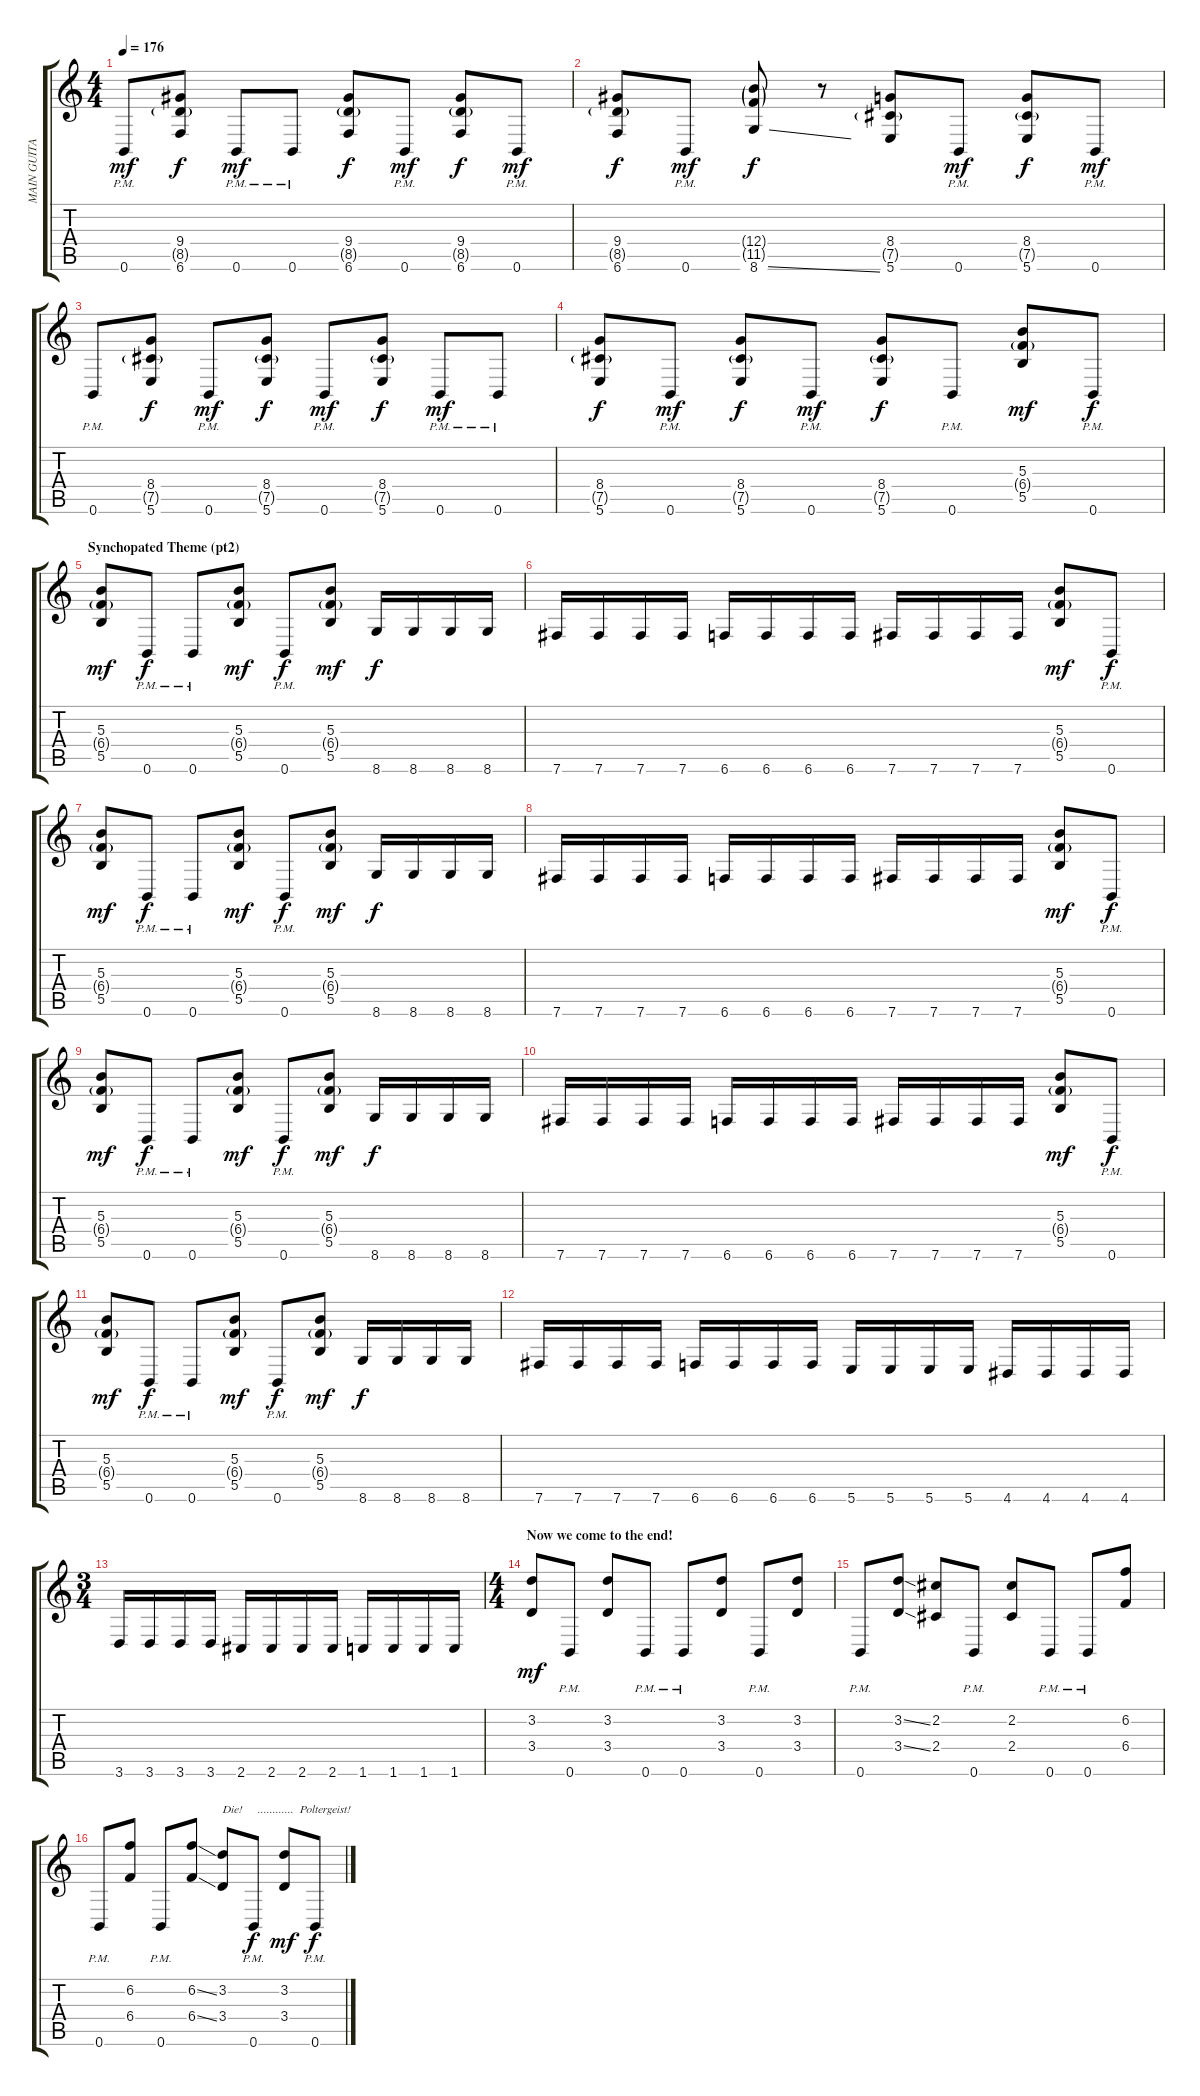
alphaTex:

\track ("MAIN GUITAR" "MAIN GUITA") {instrument distortionguitar}
\staff {score tabs}
\tuning (Eb4 B3 Gb3 B2 Gb2 B1) {hide}
\ts (4 4)
\tempo 176
\clef g2
\ks c
0.6{pm}.8{dy mf} (9.4 8.5{g} 6.6).8{dy f} 0.6{pm}.8{dy mf} 0.6{pm}.8 (9.4 8.5{g} 6.6).8{dy f} 0.6{pm}.8{dy mf} (9.4 8.5{g} 6.6).8{dy f} 0.6{pm}.8{dy mf} |
(9.4 8.5{g} 6.6).8{dy f} 0.6{pm}.8{dy mf} (12.4{g} 11.5{g} 8.6{ss}).8{dy f} r.8 (8.4 7.5{g} 5.6).8 0.6{pm}.8{dy mf} (8.4 7.5{g} 5.6).8{dy f} 0.6{pm}.8{dy mf} |
0.6{pm}.8 (8.4 7.5{g} 5.6).8{dy f} 0.6{pm}.8{dy mf} (8.4 7.5{g} 5.6).8{dy f} 0.6{pm}.8{dy mf} (8.4 7.5{g} 5.6).8{dy f} 0.6{pm}.8{dy mf} 0.6{pm}.8 |
(8.4 7.5{g} 5.6).8{dy f} 0.6{pm}.8{dy mf} (8.4 7.5{g} 5.6).8{dy f} 0.6{pm}.8{dy mf} (8.4 7.5{g} 5.6).8{dy f} 0.6{pm}.8 (5.3 6.4{g} 5.5).8{dy mf} 0.6{pm}.8{dy f} |
\section ("" "Synchopated Theme (pt2)")
(5.3 6.4{g} 5.5).8{dy mf} 0.6{pm}.8{dy f} 0.6{pm}.8 (5.3 6.4{g} 5.5).8{dy mf} 0.6{pm}.8{dy f} (5.3 6.4{g} 5.5).8{dy mf} 8.6.16{dy f} 8.6.16 8.6.16 8.6.16 |
7.6.16 7.6.16 7.6.16 7.6.16 6.6.16 6.6.16 6.6.16 6.6.16 7.6.16 7.6.16 7.6.16 7.6.16 (5.3 6.4{g} 5.5).8{dy mf} 0.6{pm}.8{dy f} |
(5.3 6.4{g} 5.5).8{dy mf} 0.6{pm}.8{dy f} 0.6{pm}.8 (5.3 6.4{g} 5.5).8{dy mf} 0.6{pm}.8{dy f} (5.3 6.4{g} 5.5).8{dy mf} 8.6.16{dy f} 8.6.16 8.6.16 8.6.16 |
7.6.16 7.6.16 7.6.16 7.6.16 6.6.16 6.6.16 6.6.16 6.6.16 7.6.16 7.6.16 7.6.16 7.6.16 (5.3 6.4{g} 5.5).8{dy mf} 0.6{pm}.8{dy f} |
(5.3 6.4{g} 5.5).8{dy mf} 0.6{pm}.8{dy f} 0.6{pm}.8 (5.3 6.4{g} 5.5).8{dy mf} 0.6{pm}.8{dy f} (5.3 6.4{g} 5.5).8{dy mf} 8.6.16{dy f} 8.6.16 8.6.16 8.6.16 |
7.6.16 7.6.16 7.6.16 7.6.16 6.6.16 6.6.16 6.6.16 6.6.16 7.6.16 7.6.16 7.6.16 7.6.16 (5.3 6.4{g} 5.5).8{dy mf} 0.6{pm}.8{dy f} |
(5.3 6.4{g} 5.5).8{dy mf} 0.6{pm}.8{dy f} 0.6{pm}.8 (5.3 6.4{g} 5.5).8{dy mf} 0.6{pm}.8{dy f} (5.3 6.4{g} 5.5).8{dy mf} 8.6.16{dy f} 8.6.16 8.6.16 8.6.16 |
7.6.16 7.6.16 7.6.16 7.6.16 6.6.16 6.6.16 6.6.16 6.6.16 5.6.16 5.6.16 5.6.16 5.6.16 4.6.16 4.6.16 4.6.16 4.6.16 |
\ts (3 4)
3.6.16 3.6.16 3.6.16 3.6.16 2.6.16 2.6.16 2.6.16 2.6.16 1.6.16 1.6.16 1.6.16 1.6.16 |
\ts (4 4)
\section ("" "Now we come to the end!")
(3.2 3.4).8{dy mf} 0.6{pm}.8 (3.2 3.4).8 0.6{pm}.8 0.6{pm}.8 (3.2 3.4).8 0.6{pm}.8 (3.2 3.4).8 |
0.6{pm}.8 (3.2{ss} 3.4{ss}).8 (2.2 2.4).8 0.6{pm}.8 (2.2 2.4).8 0.6{pm}.8 0.6{pm}.8 (6.2 6.4).8 |
0.6{pm}.8 (6.2 6.4).8 0.6{pm}.8 (6.2{ss} 6.4{ss}).8 (3.2 3.4).8{txt "Die!     ............  Poltergeist!"} 0.6{pm}.8{dy f} (3.2 3.4).8{dy mf} 0.6{pm}.8{dy f}
